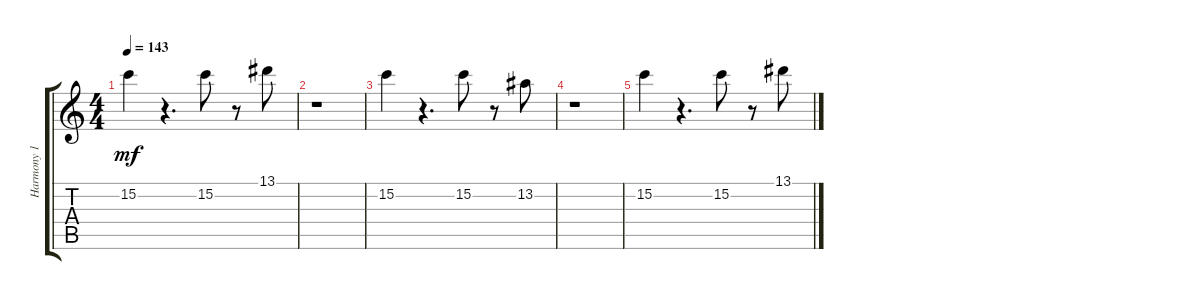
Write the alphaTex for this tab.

\track ("Harmony 1" "Harmony 1") {instrument overdrivenguitar}
\staff {score tabs}
\tuning (D4 A3 F3 C3 G2 C2) {hide}
\ts (4 4)
\tempo 143
\clef g2
\ks aminor
15.2.4{dy mf} r.4{d} 15.2.8 r.8 13.1.8 |
r.1 |
15.2.4 r.4{d} 15.2.8 r.8 13.2.8 |
r.1 |
15.2.4 r.4{d} 15.2.8 r.8 13.1.8
